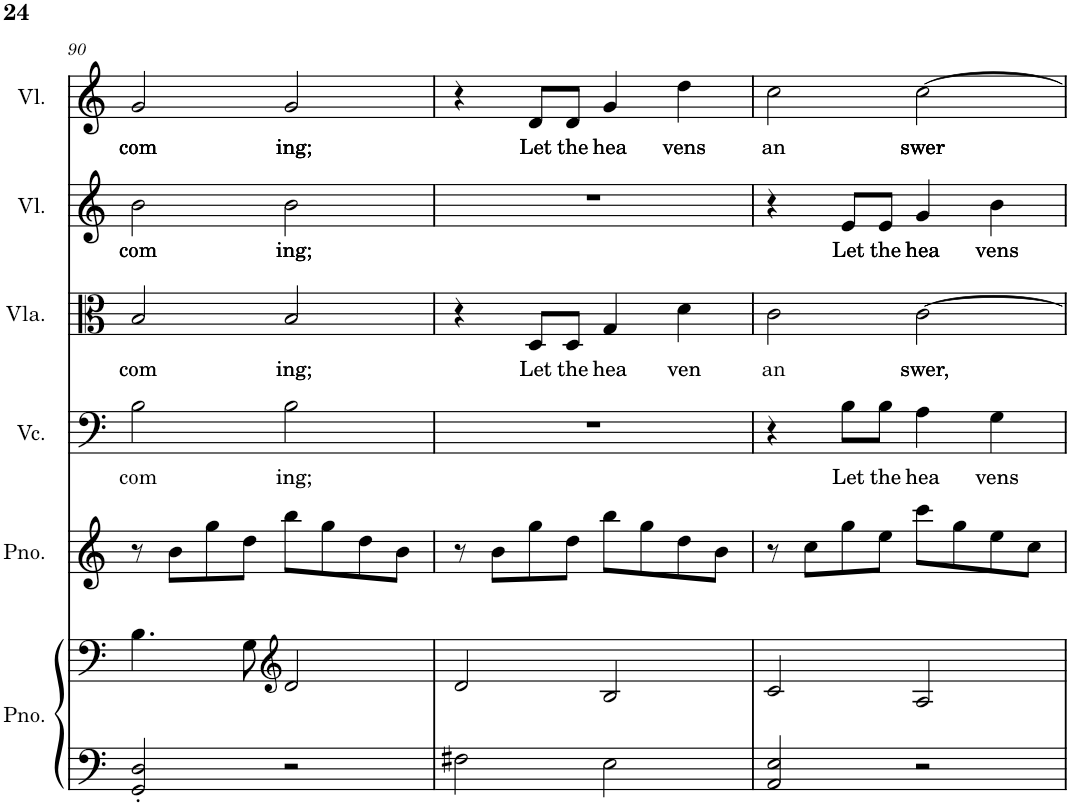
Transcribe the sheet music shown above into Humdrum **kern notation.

**kern	**kern	**kern	**kern	**text	**kern	**text	**kern	**text	**kern	**text
*part6	*part6	*part5	*part4	*part4	*part3	*part3	*part2	*part2	*part1	*part1
*staff7	*staff6	*staff5	*staff4	*staff4	*staff3	*staff3	*staff2	*staff2	*staff1	*staff1
*I"Piano, Staff-2	*	*I"Piano, Staff-1	*I"Cello, Violoncello.	*	*I"Altviool, Viola.	*	*I"Viool, Violino II.	*	*I"Viool, Violino I.	*
*I'Pno.	*	*I'Pno.	*I'Vc.	*	*I'Vla.	*	*I'Vl.	*	*I'Vl.	*
!!LO:PB:g=z
*clefF4	*clefG2	*clefG2	*clefF4	*	*clefC3	*	*clefG2	*	*clefG2	*
*k[]	*k[]	*k[]	*k[]	*	*k[]	*	*k[]	*	*k[]	*
*M2/2	*M2/2	*M2/2	*M2/2	*	*M2/2	*	*M2/2	*	*M2/2	*
=90	=90	=90	=90	=90	=90	=90	=90	=90	=90	=90
!	!	!	!	!LO:LY:b	!	!LO:LY:b	!	!LO:LY:b	!	!LO:LY:b
2GG/' 2D/'	4.B\	8r	2B\	com	2B/	com	2b\	com	2g/	com
.	.	8b\L	.	.	.	.	.	.	.	.
.	.	8gg\	.	.	.	.	.	.	.	.
.	8G\	8dd\J	.	.	.	.	.	.	.	.
*	*clefG2	*	*	*	*	*	*	*	*	*
!	!	!	!	!LO:LY:b	!	!LO:LY:b	!	!LO:LY:b	!	!LO:LY:b
2r	2d/	8bb\L	2B\	ing;	2B/	ing;	2b\	ing;	2g/	ing;
.	.	8gg\	.	.	.	.	.	.	.	.
.	.	8dd\	.	.	.	.	.	.	.	.
.	.	8b\J	.	.	.	.	.	.	.	.
=91	=91	=91	=91	=91	=91	=91	=91	=91	=91	=91
2F#X\	2d/	8r	1r	.	4r	.	1r	.	4r	.
.	.	8b\L	.	.	.	.	.	.	.	.
!	!	!	!	!	!	!LO:LY:b	!	!	!	!LO:LY:b
.	.	8gg\	.	.	8D/L	Let	.	.	8d/L	Let
!	!	!	!	!	!	!LO:LY:b	!	!	!	!LO:LY:b
.	.	8dd\J	.	.	8D/J	the	.	.	8d/J	the
!	!	!	!	!	!	!LO:LY:b	!	!	!	!LO:LY:b
2E\	2B/	8bb\L	.	.	4G/	hea	.	.	4g/	hea
.	.	8gg\	.	.	.	.	.	.	.	.
!	!	!	!	!	!	!LO:LY:b	!	!	!	!LO:LY:b
.	.	8dd\	.	.	4d\	ven	.	.	4dd\	vens
.	.	8b\J	.	.	.	.	.	.	.	.
=92	=92	=92	=92	=92	=92	=92	=92	=92	=92	=92
!	!	!	!	!	!	!LO:LY:b	!	!	!	!LO:LY:b
2AA/ 2E/	2c/	8r	4r	.	2c\	an	4r	.	2cc\	an
.	.	8cc\L	.	.	.	.	.	.	.	.
!	!	!	!	!LO:LY:b	!	!	!	!LO:LY:b	!	!
.	.	8gg\	8B\L	Let	.	.	8e/L	Let	.	.
!	!	!	!	!LO:LY:b	!	!	!	!LO:LY:b	!	!
.	.	8ee\J	8B\J	the	.	.	8e/J	the	.	.
!	!	!	!	!LO:LY:b	!	!LO:LY:b	!	!LO:LY:b	!	!LO:LY:b
2r	2A/	8ccc\L	4A\	hea	[2c\	swer,	4g/	hea	[2cc\	swer
.	.	8gg\	.	.	.	.	.	.	.	.
!	!	!	!	!LO:LY:b	!	!	!	!LO:LY:b	!	!
.	.	8ee\	4G\	vens	.	.	4b\	vens	.	.
.	.	8cc\J	.	.	.	.	.	.	.	.
=	=	=	=	=	=	=	=	=	=	=
*-	*-	*-	*-	*-	*-	*-	*-	*-	*-	*-
